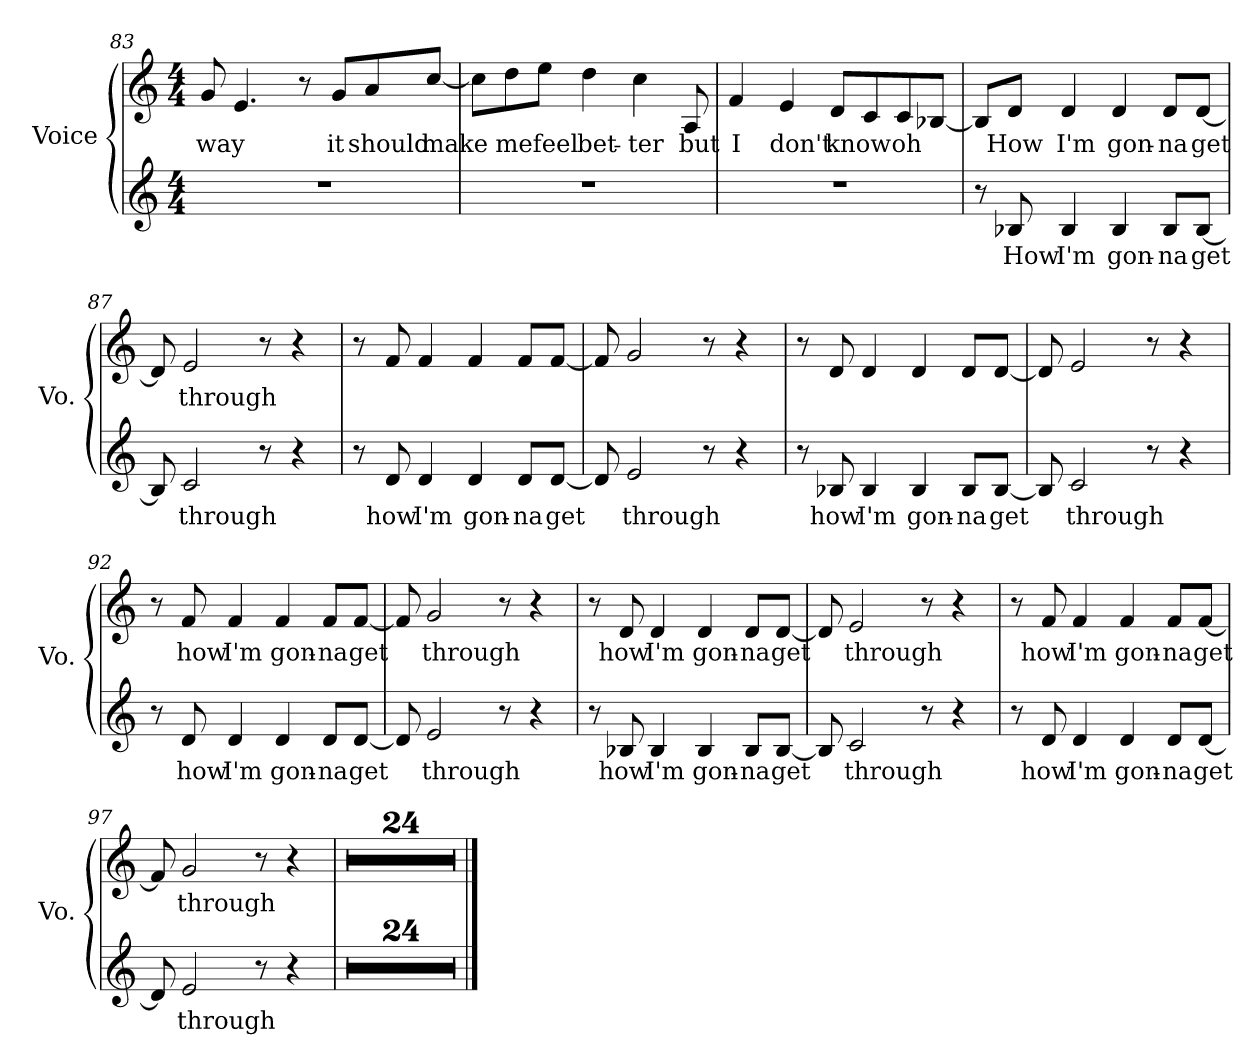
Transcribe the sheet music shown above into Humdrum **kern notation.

**kern	**text	**kern	**text
*part2	*part2	*part1	*part1
*staff2	*staff2	*staff1	*staff1
*I"Voice	*	*I"Voice	*
*I'Vo.	*	*I'Vo.	*
*clefG2	*	*clefG2	*
*k[]	*	*k[]	*
*M4/4	*	*M4/4	*
=83	=83	=83	=83
!	!	!	!LO:LY:b
1r	.	8g/	-way
.	.	4.e/	.
.	.	8r	.
!	!	!	!LO:LY:b
.	.	8g/L	it
!	!	!	!LO:LY:b
.	.	8a/	should
!	!	!	!LO:LY:b
.	.	[8cc/J	make
!!LO:PB:g=z
=84	=84	=84	=84
1r	.	8cc\L]	.
!	!	!	!LO:LY:b
.	.	8dd\	me
!	!	!	!LO:LY:b
.	.	8ee\J	feel
!	!	!	!LO:LY:b
.	.	4dd\	bet-
!	!	!	!LO:LY:b
.	.	4cc\	-ter
!	!	!	!LO:LY:b
.	.	8A/	but
=85	=85	=85	=85
!	!	!	!LO:LY:b
1r	.	4f/	I
!	!	!	!LO:LY:b
.	.	4e/	don't
!	!	!	!LO:LY:b
.	.	8d/L	know
.	.	8c/	.
!	!	!	!LO:LY:b
.	.	8c/	oh
.	.	[8B-X/J	.
=86	=86	=86	=86
8r	.	8B-/L]	.
!	!LO:LY:b	!	!LO:LY:b
8B-X/	How	8d/J	How
!	!LO:LY:b	!	!LO:LY:b
4B-/	I'm	4d/	I'm
!	!LO:LY:b	!	!LO:LY:b
4B-/	gon-	4d/	gon-
!	!LO:LY:b	!	!LO:LY:b
8B-/L	-na	8d/L	-na
!	!LO:LY:b	!	!LO:LY:b
[8B-/J	get	[8d/J	get
=87	=87	=87	=87
8B-/]	.	8d/]	.
!	!LO:LY:b	!	!LO:LY:b
2c/	through	2e/	through
8r	.	8r	.
4r	.	4r	.
!!LO:LB:g=z
=88	=88	=88	=88
8r	.	8r	.
!	!LO:LY:b	!	!
8d/	how	8f/	.
!	!LO:LY:b	!	!
4d/	I'm	4f/	.
!	!LO:LY:b	!	!
4d/	gon-	4f/	.
!	!LO:LY:b	!	!
8d/L	-na	8f/L	.
!	!LO:LY:b	!	!
[8d/J	get	[8f/J	.
=89	=89	=89	=89
8d/]	.	8f/]	.
!	!LO:LY:b	!	!
2e/	through	2g/	.
8r	.	8r	.
4r	.	4r	.
=90	=90	=90	=90
8r	.	8r	.
!	!LO:LY:b	!	!
8B-X/	how	8d/	.
!	!LO:LY:b	!	!
4B-/	I'm	4d/	.
!	!LO:LY:b	!	!
4B-/	gon-	4d/	.
!	!LO:LY:b	!	!
8B-/L	-na	8d/L	.
!	!LO:LY:b	!	!
[8B-/J	get	[8d/J	.
=91	=91	=91	=91
8B-/]	.	8d/]	.
!	!LO:LY:b	!	!
2c/	through	2e/	.
8r	.	8r	.
4r	.	4r	.
!!LO:LB:g=z
=92	=92	=92	=92
8r	.	8r	.
!	!LO:LY:b	!	!LO:LY:b
8d/	how	8f/	how
!	!LO:LY:b	!	!LO:LY:b
4d/	I'm	4f/	I'm
!	!LO:LY:b	!	!LO:LY:b
4d/	gon-	4f/	gon-
!	!LO:LY:b	!	!LO:LY:b
8d/L	-na	8f/L	-na
!	!LO:LY:b	!	!LO:LY:b
[8d/J	get	[8f/J	get
=93	=93	=93	=93
8d/]	.	8f/]	.
!	!LO:LY:b	!	!LO:LY:b
2e/	through	2g/	through
8r	.	8r	.
4r	.	4r	.
=94	=94	=94	=94
8r	.	8r	.
!	!LO:LY:b	!	!LO:LY:b
8B-X/	how	8d/	how
!	!LO:LY:b	!	!LO:LY:b
4B-/	I'm	4d/	I'm
!	!LO:LY:b	!	!LO:LY:b
4B-/	gon-	4d/	gon-
!	!LO:LY:b	!	!LO:LY:b
8B-/L	-na	8d/L	-na
!	!LO:LY:b	!	!LO:LY:b
[8B-/J	get	[8d/J	get
=95	=95	=95	=95
8B-/]	.	8d/]	.
!	!LO:LY:b	!	!LO:LY:b
2c/	through	2e/	through
8r	.	8r	.
4r	.	4r	.
!!LO:LB:g=z
=96	=96	=96	=96
8r	.	8r	.
!	!LO:LY:b	!	!LO:LY:b
8d/	how	8f/	how
!	!LO:LY:b	!	!LO:LY:b
4d/	I'm	4f/	I'm
!	!LO:LY:b	!	!LO:LY:b
4d/	gon-	4f/	gon-
!	!LO:LY:b	!	!LO:LY:b
8d/L	-na	8f/L	-na
!	!LO:LY:b	!	!LO:LY:b
[8d/J	get	[8f/J	get
=97	=97	=97	=97
8d/]	.	8f/]	.
!	!LO:LY:b	!	!LO:LY:b
2e/	through	2g/	through
8r	.	8r	.
4r	.	4r	.
=98	=98	=98	=98
1r	.	1r	.
=99	=99	=99	=99
1r	.	1r	.
=100	=100	=100	=100
1r	.	1r	.
=101	=101	=101	=101
1r	.	1r	.
=102	=102	=102	=102
1r	.	1r	.
=103	=103	=103	=103
1r	.	1r	.
=104	=104	=104	=104
1r	.	1r	.
=105	=105	=105	=105
1r	.	1r	.
=106	=106	=106	=106
1r	.	1r	.
=107	=107	=107	=107
1r	.	1r	.
=108	=108	=108	=108
1r	.	1r	.
=109	=109	=109	=109
1r	.	1r	.
=110	=110	=110	=110
1r	.	1r	.
=111	=111	=111	=111
1r	.	1r	.
!!LO:LB:g=z
=112	=112	=112	=112
1r	.	1r	.
=113	=113	=113	=113
1r	.	1r	.
=114	=114	=114	=114
1r	.	1r	.
=115	=115	=115	=115
1r	.	1r	.
=116	=116	=116	=116
1r	.	1r	.
=117	=117	=117	=117
1r	.	1r	.
=118	=118	=118	=118
1r	.	1r	.
=119	=119	=119	=119
1r	.	1r	.
=120	=120	=120	=120
1r	.	1r	.
=121	=121	=121	=121
1r	.	1r	.
==	==	==	==
*-	*-	*-	*-
